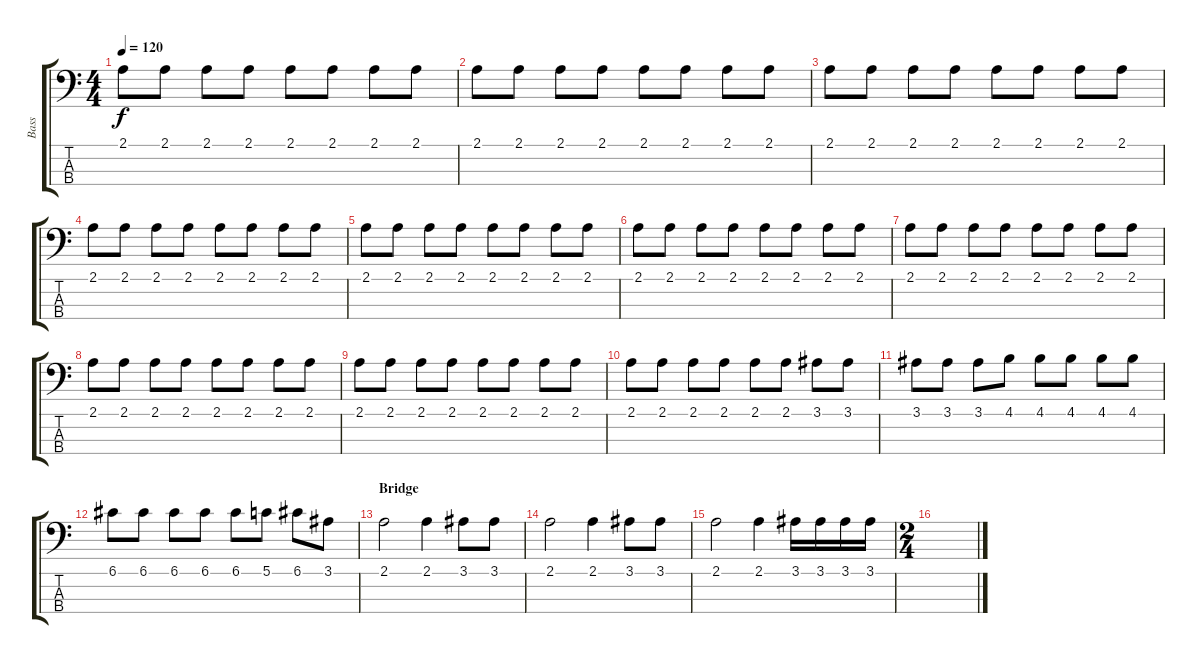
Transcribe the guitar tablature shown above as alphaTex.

\track ("Bass" "Bass") {instrument electricbasspick}
\staff {score tabs}
\tuning (G2 D2 A1 E1) {hide}
\ts (4 4)
\tempo 120
\clef f4
\ks c
2.1.8{dy f} 2.1.8 2.1.8 2.1.8 2.1.8 2.1.8 2.1.8 2.1.8 |
2.1.8 2.1.8 2.1.8 2.1.8 2.1.8 2.1.8 2.1.8 2.1.8 |
2.1.8 2.1.8 2.1.8 2.1.8 2.1.8 2.1.8 2.1.8 2.1.8 |
2.1.8 2.1.8 2.1.8 2.1.8 2.1.8 2.1.8 2.1.8 2.1.8 |
2.1.8 2.1.8 2.1.8 2.1.8 2.1.8 2.1.8 2.1.8 2.1.8 |
2.1.8 2.1.8 2.1.8 2.1.8 2.1.8 2.1.8 2.1.8 2.1.8 |
2.1.8 2.1.8 2.1.8 2.1.8 2.1.8 2.1.8 2.1.8 2.1.8 |
2.1.8 2.1.8 2.1.8 2.1.8 2.1.8 2.1.8 2.1.8 2.1.8 |
2.1.8 2.1.8 2.1.8 2.1.8 2.1.8 2.1.8 2.1.8 2.1.8 |
2.1.8 2.1.8 2.1.8 2.1.8 2.1.8 2.1.8 3.1.8 3.1.8 |
3.1.8 3.1.8 3.1.8 4.1.8 4.1.8 4.1.8 4.1.8 4.1.8 |
6.1.8 6.1.8 6.1.8 6.1.8 6.1.8 5.1.8 6.1.8 3.1.8 |
\section ("" "Bridge")
2.1.2 2.1.4 3.1.8 3.1.8 |
2.1.2 2.1.4 3.1.8 3.1.8 |
2.1.2 2.1.4 3.1.16 3.1.16 3.1.16 3.1.16 |
\ts (2 4)
